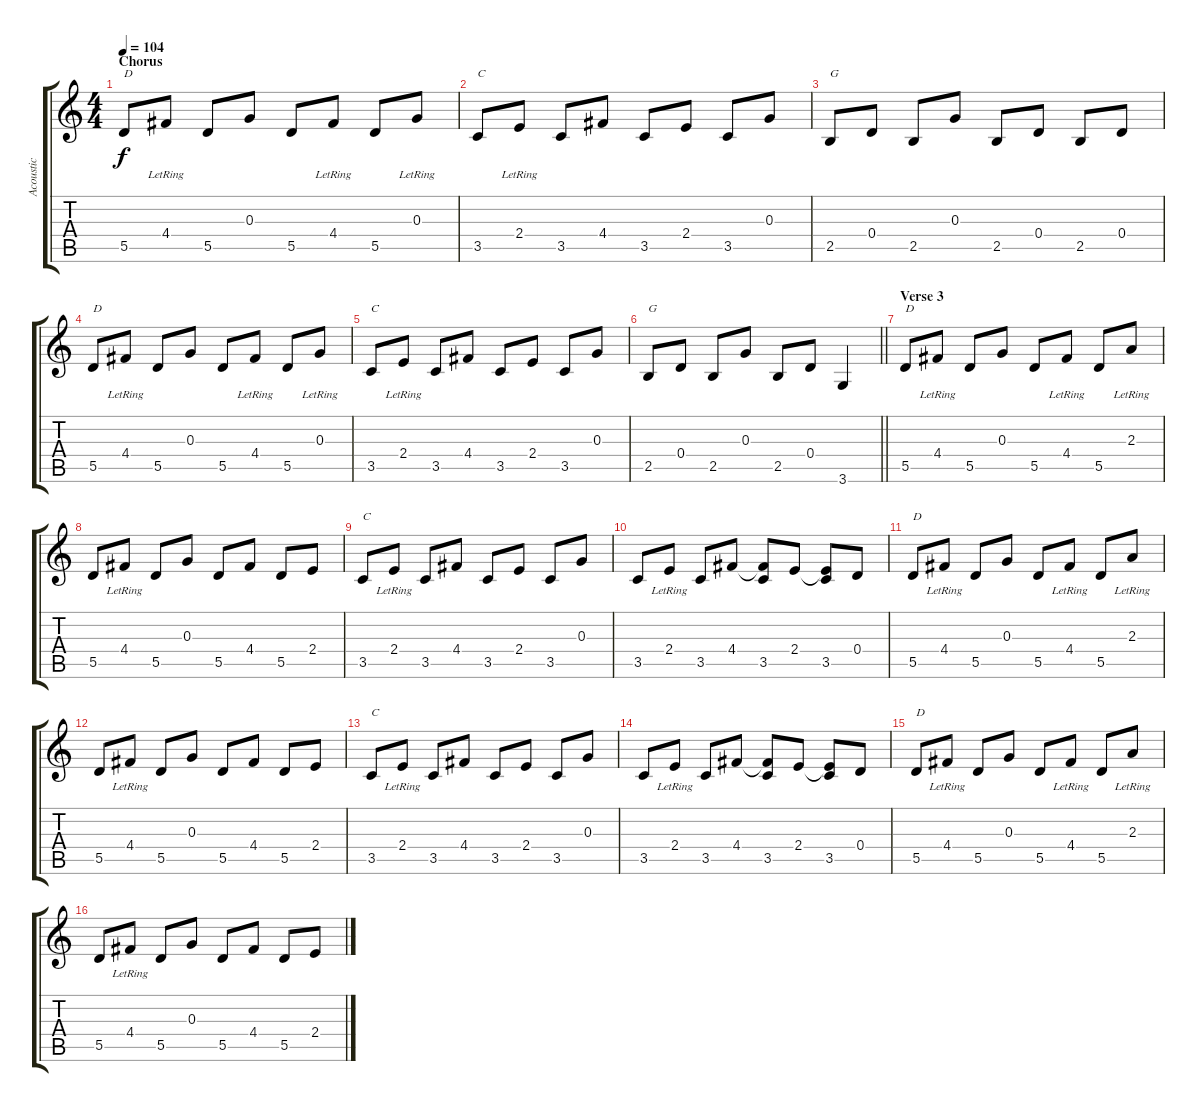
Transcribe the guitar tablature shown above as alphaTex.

\track ("Acoustic" "Acoustic") {instrument acousticguitarsteel}
\staff {score tabs}
\tuning (E4 B3 G3 D3 A2 E2) {hide}
\ts (4 4)
\section ("" "Chorus")
\tempo 104
\clef g2
\ks c
5.5.8{txt "D" dy f} 4.4{lr}.8 5.5.8 0.3.8 5.5.8 4.4{lr}.8 5.5.8 0.3{lr}.8 |
3.5.8{txt "C"} 2.4{lr}.8 3.5.8 4.4.8 3.5.8 2.4.8 3.5.8 0.3.8 |
2.5.8{txt "G"} 0.4.8 2.5.8 0.3.8 2.5.8 0.4.8 2.5.8 0.4.8 |
5.5.8{txt "D"} 4.4{lr}.8 5.5.8 0.3.8 5.5.8 4.4{lr}.8 5.5.8 0.3{lr}.8 |
3.5.8{txt "C"} 2.4{lr}.8 3.5.8 4.4.8 3.5.8 2.4.8 3.5.8 0.3.8 |
\barLineRight lightlight
2.5.8{txt "G"} 0.4.8 2.5.8 0.3.8 2.5.8 0.4.8 3.6.4 |
\section ("" "Verse 3")
5.5.8{txt "D"} 4.4{lr}.8 5.5.8 0.3.8 5.5.8 4.4{lr}.8 5.5.8 2.3{lr}.8 |
5.5.8 4.4{lr}.8 5.5.8 0.3.8 5.5.8 4.4.8 5.5.8 2.4.8 |
3.5.8{txt "C"} 2.4{lr}.8 3.5.8 4.4.8 3.5.8 2.4.8 3.5.8 0.3.8 |
3.5.8 2.4{lr}.8 3.5.8 4.4.8 (4.4{t} 3.5).8 2.4.8 (2.4{t} 3.5).8 0.4.8 |
5.5.8{txt "D"} 4.4{lr}.8 5.5.8 0.3.8 5.5.8 4.4{lr}.8 5.5.8 2.3{lr}.8 |
5.5.8 4.4{lr}.8 5.5.8 0.3.8 5.5.8 4.4.8 5.5.8 2.4.8 |
3.5.8{txt "C"} 2.4{lr}.8 3.5.8 4.4.8 3.5.8 2.4.8 3.5.8 0.3.8 |
3.5.8 2.4{lr}.8 3.5.8 4.4.8 (4.4{t} 3.5).8 2.4.8 (2.4{t} 3.5).8 0.4.8 |
5.5.8{txt "D"} 4.4{lr}.8 5.5.8 0.3.8 5.5.8 4.4{lr}.8 5.5.8 2.3{lr}.8 |
5.5.8 4.4{lr}.8 5.5.8 0.3.8 5.5.8 4.4.8 5.5.8 2.4.8
